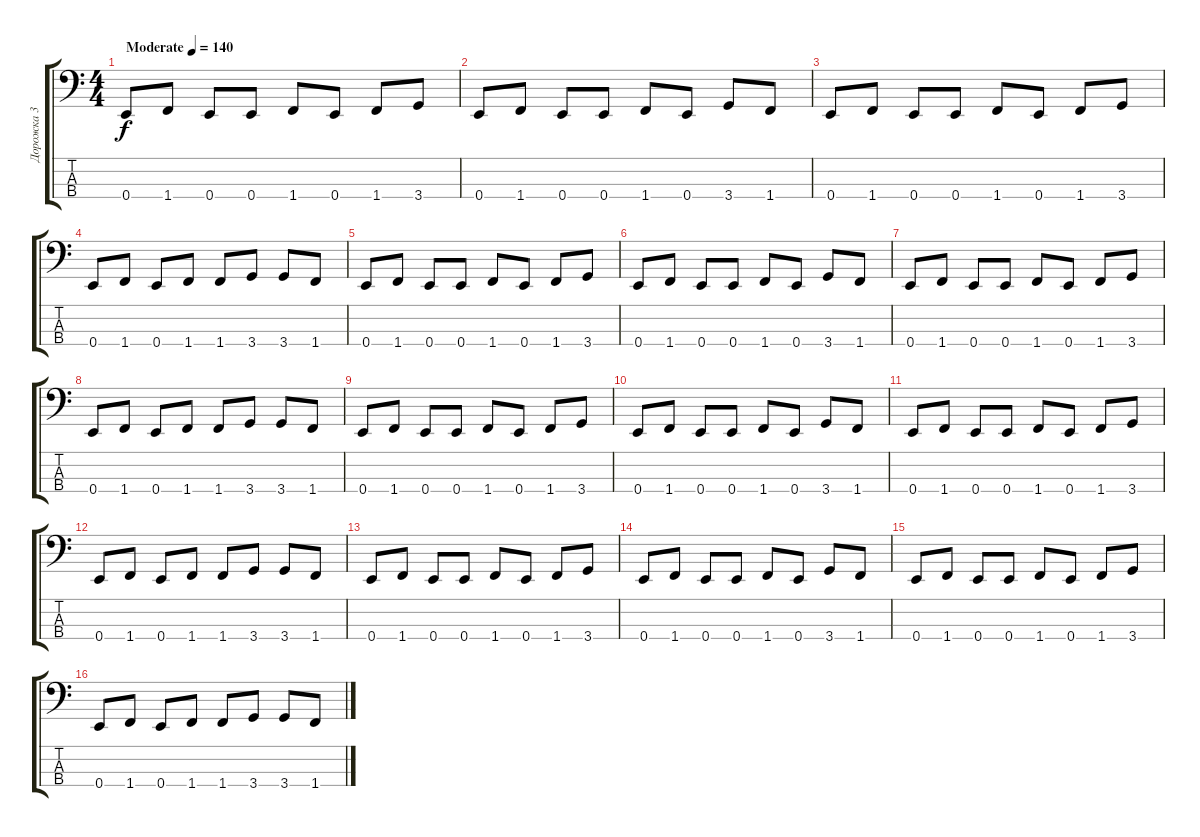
\track ("Дорожка 3" "Дорожка 3") {instrument electricbasspick}
\staff {score tabs}
\tuning (G2 D2 A1 E1) {hide}
\ts (4 4)
\tempo (140 "Moderate")
\clef f4
\ks c
0.4.8{dy f instrument electricbasspick} 1.4.8 0.4.8 0.4.8 1.4.8 0.4.8 1.4.8 3.4.8 |
0.4.8 1.4.8 0.4.8 0.4.8 1.4.8 0.4.8 3.4.8 1.4.8 |
0.4.8 1.4.8 0.4.8 0.4.8 1.4.8 0.4.8 1.4.8 3.4.8 |
0.4.8 1.4.8 0.4.8 1.4.8 1.4.8 3.4.8 3.4.8 1.4.8 |
0.4.8 1.4.8 0.4.8 0.4.8 1.4.8 0.4.8 1.4.8 3.4.8 |
0.4.8 1.4.8 0.4.8 0.4.8 1.4.8 0.4.8 3.4.8 1.4.8 |
0.4.8 1.4.8 0.4.8 0.4.8 1.4.8 0.4.8 1.4.8 3.4.8 |
0.4.8 1.4.8 0.4.8 1.4.8 1.4.8 3.4.8 3.4.8 1.4.8 |
0.4.8 1.4.8 0.4.8 0.4.8 1.4.8 0.4.8 1.4.8 3.4.8 |
0.4.8 1.4.8 0.4.8 0.4.8 1.4.8 0.4.8 3.4.8 1.4.8 |
0.4.8 1.4.8 0.4.8 0.4.8 1.4.8 0.4.8 1.4.8 3.4.8 |
0.4.8 1.4.8 0.4.8 1.4.8 1.4.8 3.4.8 3.4.8 1.4.8 |
0.4.8 1.4.8 0.4.8 0.4.8 1.4.8 0.4.8 1.4.8 3.4.8 |
0.4.8 1.4.8 0.4.8 0.4.8 1.4.8 0.4.8 3.4.8 1.4.8 |
0.4.8 1.4.8 0.4.8 0.4.8 1.4.8 0.4.8 1.4.8 3.4.8 |
0.4.8 1.4.8 0.4.8 1.4.8 1.4.8 3.4.8 3.4.8 1.4.8
